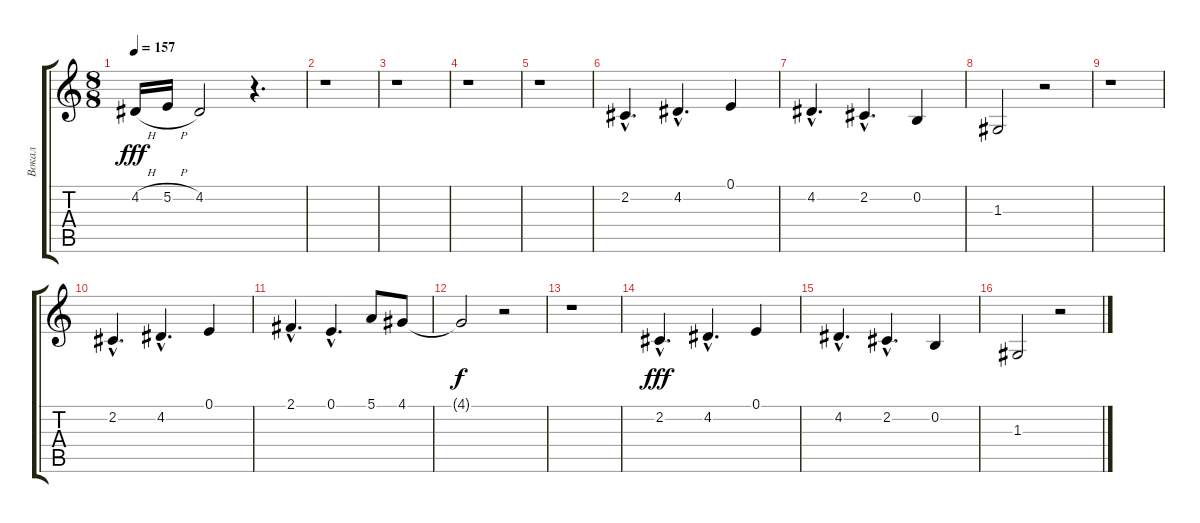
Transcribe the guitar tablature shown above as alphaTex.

\track ("Вокал" "Вокал") {instrument tenorsax}
\staff {score tabs}
\tuning (E4 B3 G3 D3 A2 E2) {hide}
\ts (8 8)
\tempo 157
\clef g2
\ks c
4.2{h}.16{dy fff} 5.2{h}.16 4.2.2 r.4{d} |
r.1 |
r.1 |
r.1 |
r.1 |
2.2{hac}.4{d} 4.2{hac}.4{d} 0.1.4 |
4.2{hac}.4{d} 2.2{hac}.4{d} 0.2.4 |
1.3.2 r.2 |
r.1 |
2.2{hac}.4{d} 4.2{hac}.4{d} 0.1.4 |
2.1{hac}.4{d} 0.1{hac}.4{d} 5.1.8 4.1.8 |
4.1{t}.2{dy f} r.2 |
r.1 |
2.2{hac}.4{d dy fff} 4.2{hac}.4{d} 0.1.4 |
4.2{hac}.4{d} 2.2{hac}.4{d} 0.2.4 |
1.3.2 r.2
